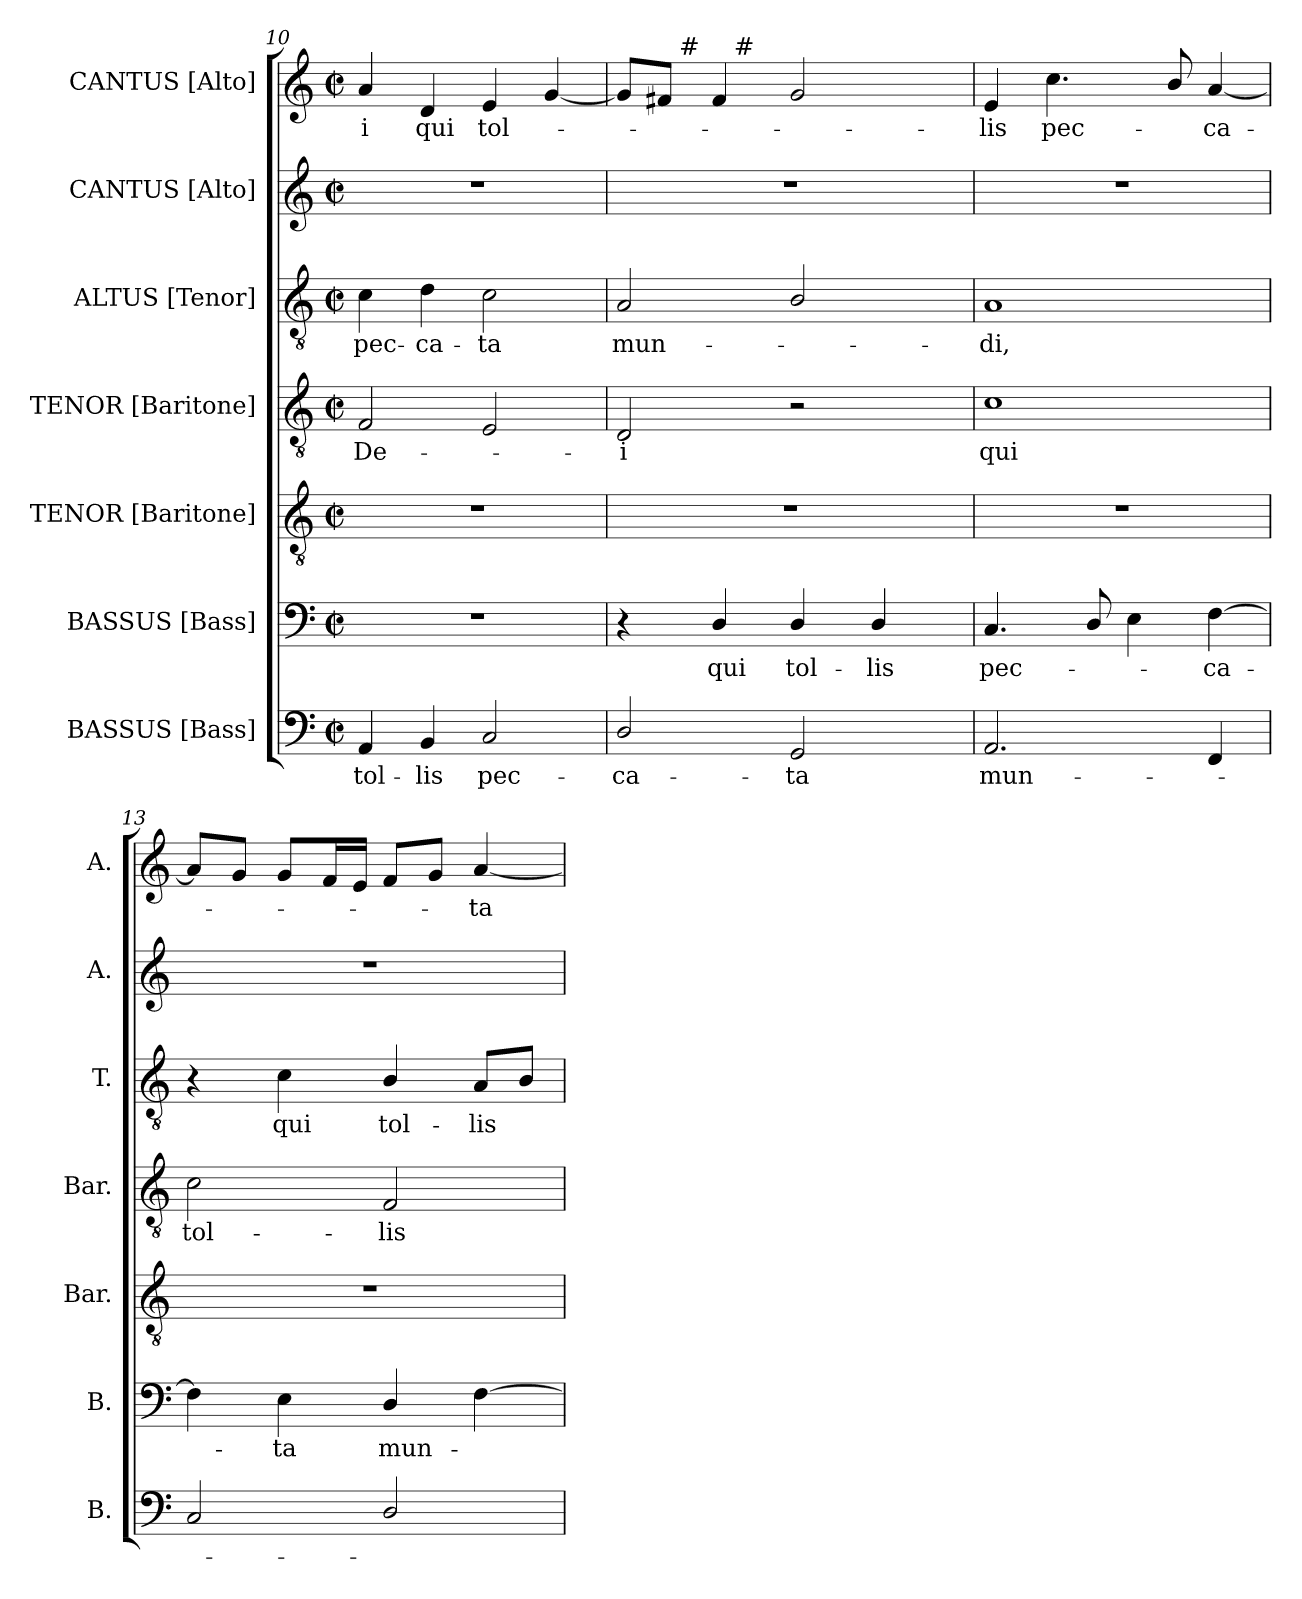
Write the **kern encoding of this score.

**kern	**text	**kern	**text	**kern	**kern	**text	**kern	**text	**kern	**kern	**text
*part7	*part7	*part6	*part6	*part5	*part4	*part4	*part3	*part3	*part2	*part1	*part1
*staff7	*staff7	*staff6	*staff6	*staff5	*staff4	*staff4	*staff3	*staff3	*staff2	*staff1	*staff1
*I"BASSUS [Bass]	*	*I"BASSUS [Bass]	*	*I"TENOR [Baritone]	*I"TENOR [Baritone]	*	*I"ALTUS [Tenor]	*	*I"CANTUS [Alto]	*I"CANTUS [Alto]	*
*I'B.	*	*I'B.	*	*I'Bar.	*I'Bar.	*	*I'T.	*	*I'A.	*I'A.	*
*clefF4	*	*clefF4	*	*clefGv2	*clefGv2	*	*clefGv2	*	*clefG2	*clefG2	*
*	*	*	*	*ITrd7c12	*ITrd7c12	*	*ITrd7c12	*	*	*	*
*k[]	*	*k[]	*	*k[]	*k[]	*	*k[]	*	*k[]	*k[]	*
*C:	*	*C:	*	*C:	*C:	*	*C:	*	*C:	*C:	*
*M2/2	*	*M2/2	*	*M2/2	*M2/2	*	*M2/2	*	*M2/2	*M2/2	*
*met(c|)	*	*met(c|)	*	*met(c|)	*met(c|)	*	*met(c|)	*	*met(c|)	*met(c|)	*
=10	=10	=10	=10	=10	=10	=10	=10	=10	=10	=10	=10
!	!LO:LY:b:color=#000000	!	!	!	!	!	!	!	!	!	!
!	!	!	!	!	!	!LO:LY:b:color=#000000	!	!	!	!	!
!	!	!	!	!	!	!	!	!LO:LY:b:color=#000000	!	!	!
!	!	!	!	!	!	!	!	!	!	!	!LO:LY:b:color=#000000
4AAi/	tol-	1r	.	1r	2FFi/	De-	4Ci\	pec-	1r	4ai/	-i
!	!LO:LY:b:color=#000000	!	!	!	!	!	!	!	!	!	!
!	!	!	!	!	!	!	!	!LO:LY:b:color=#000000	!	!	!
!	!	!	!	!	!	!	!	!	!	!	!LO:LY:b:color=#000000
4BBi/	-lis	.	.	.	.	.	4Di\	-ca-	.	4di/	qui
!	!LO:LY:b:color=#000000	!	!	!	!	!	!	!	!	!	!
!	!	!	!	!	!	!	!	!LO:LY:b:color=#000000	!	!	!
!	!	!	!	!	!	!	!	!	!	!	!LO:LY:b:color=#000000
2Ci/	pec-	.	.	.	2EEi/	.	2Ci\	-ta	.	4ei/	tol-
.	.	.	.	.	.	.	.	.	.	[<4gi/	.
=11	=11	=11	=11	=11	=11	=11	=11	=11	=11	=11	=11
!	!LO:LY:b:color=#000000	!	!	!	!	!	!	!	!	!	!
!	!	!	!	!	!	!LO:LY:b:color=#000000	!	!	!	!	!
!	!	!	!	!	!	!	!	!LO:LY:b:color=#000000	!	!	!
*	*	*	*	*	*	*	*	*	*	*^	*
*	*	*	*	*	*	*	*	*	*	*	*^	*
2Di/	-ca-	4r	.	1r	2DDi/	-i	2AAi/	mun-	1r	8gi/L]	8ryy	4ryy	.
.	.	.	.	.	.	.	.	.	.	8f#i/J	32ryy	.	.
.	.	.	.	.	.	.	.	.	.	.	256ryy	.	.
!	!	!	!	!	!	!	!	!	!	!	!LO:TX:a:t=#	!	!
.	.	.	.	.	.	.	.	.	.	.	2ryy	.	.
!	!	!	!LO:LY:b:color=#000000	!	!	!	!	!	!	!	!	!	!
.	.	4Di/	qui	.	.	.	.	.	.	4f#i/	.	32ryy	.
.	.	.	.	.	.	.	.	.	.	.	.	256ryy	.
!	!	!	!	!	!	!	!	!	!	!	!	!LO:TX:a:t=#	!
.	.	.	.	.	.	.	.	.	.	.	.	2ryy	.
!	!LO:LY:b:color=#000000	!	!	!	!	!	!	!	!	!	!	!	!
!	!	!	!LO:LY:b:color=#000000	!	!	!	!	!	!	!	!	!	!
2GGi/	-ta	4Di/	tol-	.	2r	.	2BBi/	.	.	2gi/	.	.	.
.	.	.	.	.	.	.	.	.	.	.	4ryy	.	.
!	!	!	!LO:LY:b:color=#000000	!	!	!	!	!	!	!	!	!	!
.	.	4Di/	-lis	.	.	.	.	.	.	.	.	.	.
.	.	.	.	.	.	.	.	.	.	.	.	8ryy	.
.	.	.	.	.	.	.	.	.	.	.	16ryy	16ryy	.
.	.	.	.	.	.	.	.	.	.	.	64..ryy	64..ryy	.
*	*	*	*	*	*	*	*	*	*	*v	*v	*v	*
=12	=12	=12	=12	=12	=12	=12	=12	=12	=12	=12	=12
*	*	*	*	*	*	*	*	*	*	*^	*
*	*	*	*	*	*	*	*	*	*	*	*^	*
!	!LO:LY:b:color=#000000	!	!	!	!	!	!	!	!	!	!	!	!
*	*	*	*	*	*	*	*	*	*	*v	*v	*v	*
*	*	*	*	*	*	*	*	*	*	*^	*
*	*	*	*	*	*	*	*	*	*	*	*^	*
!	!	!	!LO:LY:b:color=#000000	!	!	!	!	!	!	!	!	!	!
*	*	*	*	*	*	*	*	*	*	*v	*v	*v	*
*	*	*	*	*	*	*	*	*	*	*^	*
*	*	*	*	*	*	*	*	*	*	*	*^	*
!	!	!	!	!	!	!LO:LY:b:color=#000000	!	!	!	!	!	!	!
*	*	*	*	*	*	*	*	*	*	*v	*v	*v	*
*	*	*	*	*	*	*	*	*	*	*^	*
*	*	*	*	*	*	*	*	*	*	*	*^	*
!	!	!	!	!	!	!	!	!LO:LY:b:color=#000000	!	!	!	!	!
*	*	*	*	*	*	*	*	*	*	*v	*v	*v	*
*	*	*	*	*	*	*	*	*	*	*^	*
*	*	*	*	*	*	*	*	*	*	*	*^	*
!	!	!	!	!	!	!	!	!	!	!	!	!	!LO:LY:b:color=#000000
*	*	*	*	*	*	*	*	*	*	*v	*v	*v	*
2.AAi/	mun-	4.Ci/	pec-	1r	1Ci	qui	1AAi	-di,	1r	4ei/	-lis
!	!	!	!	!	!	!	!	!	!	!	!LO:LY:b:color=#000000
.	.	.	.	.	.	.	.	.	.	4.cci\	pec-
.	.	8Di/	.	.	.	.	.	.	.	.	.
.	.	4Ei\	.	.	.	.	.	.	.	.	.
.	.	.	.	.	.	.	.	.	.	8bi/	.
!	!	!	!LO:LY:b:color=#000000	!	!	!	!	!	!	!	!
!	!	!	!	!	!	!	!	!	!	!	!LO:LY:b:color=#000000
4FFi/	.	[>4Fi\	-ca-	.	.	.	.	.	.	[<4ai/	-ca-
!!LO:LB:g=z
=13	=13	=13	=13	=13	=13	=13	=13	=13	=13	=13	=13
!	!	!	!	!	!	!LO:LY:b:color=#000000	!	!	!	!	!
2Ci/	.	4Fi\]	.	1r	2Ci\	tol-	4r	.	1r	8ai/L]	.
.	.	.	.	.	.	.	.	.	.	8gi/J	.
!	!	!	!LO:LY:b:color=#000000	!	!	!	!	!	!	!	!
!	!	!	!	!	!	!	!	!LO:LY:b:color=#000000	!	!	!
.	.	4Ei\	-ta	.	.	.	4Ci\	qui	.	8gi/L	.
.	.	.	.	.	.	.	.	.	.	16fi/L	.
.	.	.	.	.	.	.	.	.	.	16ei/JJ	.
!	!	!	!LO:LY:b:color=#000000	!	!	!	!	!	!	!	!
!	!	!	!	!	!	!LO:LY:b:color=#000000	!	!	!	!	!
!	!	!	!	!	!	!	!	!LO:LY:b:color=#000000	!	!	!
2Di/	.	4Di/	mun-	.	2FFi/	-lis	4BBi/	tol-	.	8fi/L	.
.	.	.	.	.	.	.	.	.	.	8gi/J	.
!	!	!	!	!	!	!	!	!LO:LY:b:color=#000000	!	!	!
!	!	!	!	!	!	!	!	!	!	!	!LO:LY:b:color=#000000
.	.	[>4Fi\	.	.	.	.	8AAi/L	-lis	.	[<4ai/	-ta
.	.	.	.	.	.	.	8BBi/J	.	.	.	.
=	=	=	=	=	=	=	=	=	=	=	=
*-	*-	*-	*-	*-	*-	*-	*-	*-	*-	*-	*-
